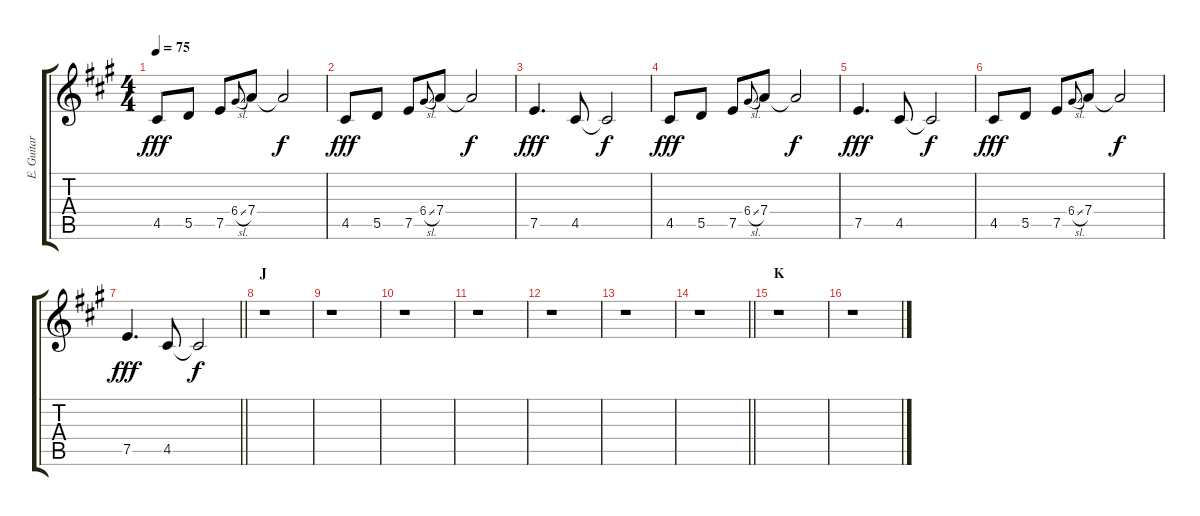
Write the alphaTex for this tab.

\track ("E. Guitar IV" "E. Guitar ") {instrument electricguitarjazz}
\staff {score tabs}
\tuning (E4 B3 G3 D3 A2 E2) {hide}
\ts (4 4)
\tempo 75
\clef g2
\ks a
4.5.8{dy fff} 5.5.8 7.5.8 6.4{sl}.8{gr onbeat} 7.4.8 7.4{t}.2{dy f} |
4.5.8{dy fff} 5.5.8 7.5.8 6.4{sl}.8{gr onbeat} 7.4.8 7.4{t}.2{dy f} |
7.5.4{d dy fff} 4.5.8 4.5{t}.2{dy f} |
4.5.8{dy fff} 5.5.8 7.5.8 6.4{sl}.8{gr onbeat} 7.4.8 7.4{t}.2{dy f} |
7.5.4{d dy fff} 4.5.8 4.5{t}.2{dy f} |
4.5.8{dy fff} 5.5.8 7.5.8 6.4{sl}.8{gr onbeat} 7.4.8 7.4{t}.2{dy f} |
\barLineRight lightlight
7.5.4{d dy fff} 4.5.8 4.5{t}.2{dy f} |
\section ("" "J")
r.1 |
r.1 |
r.1 |
r.1 |
r.1 |
r.1 |
\barLineRight lightlight
r.1 |
\section ("" "K")
r.1 |
r.1
